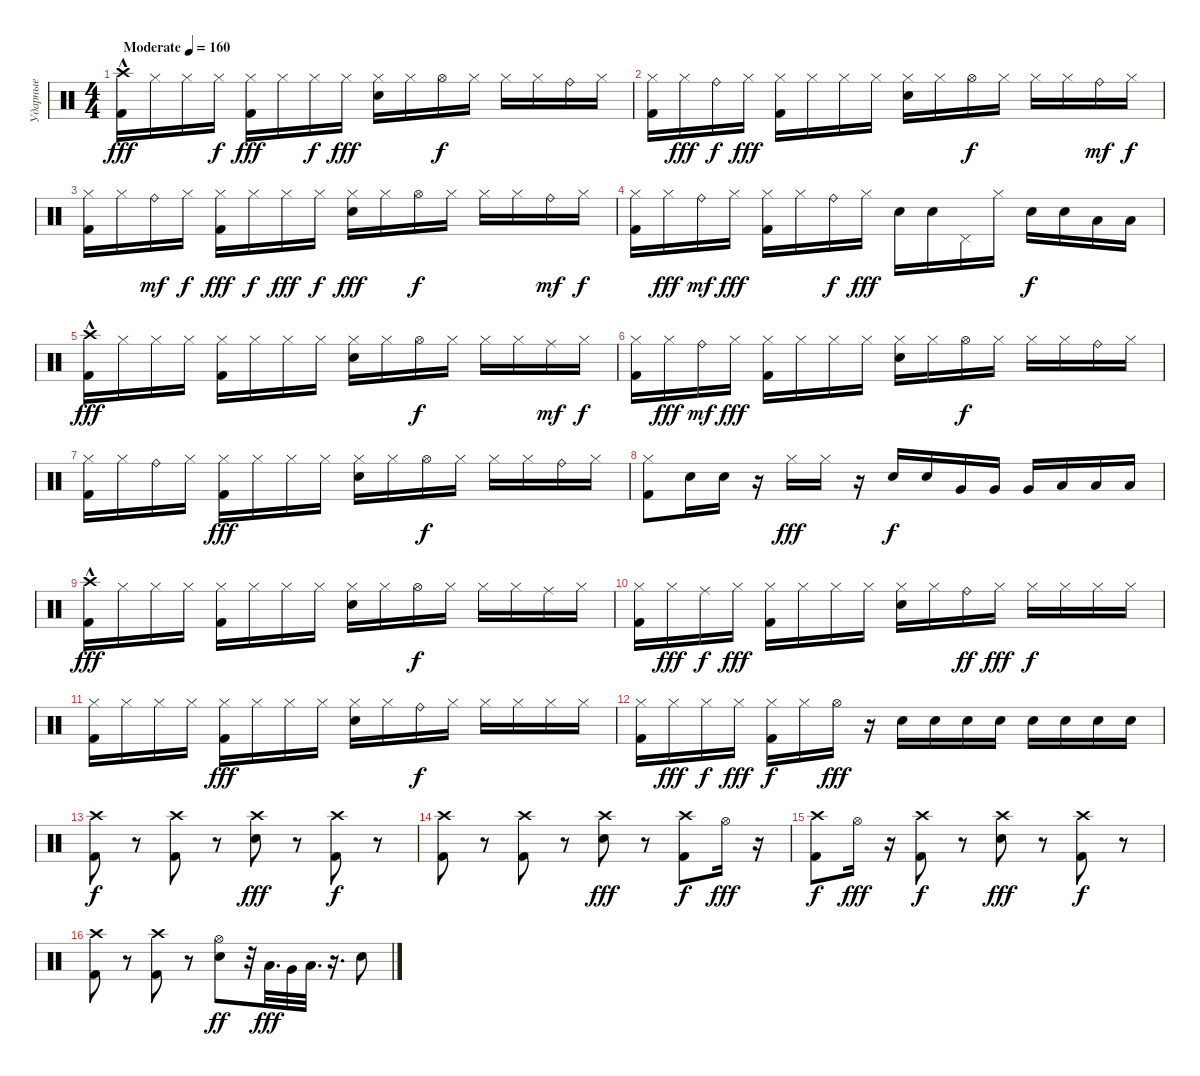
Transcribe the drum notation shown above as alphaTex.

\track ("Ударные" "Ударные") {instrument percussion}
\staff {score}
\articulation defaults
\ts (4 4)
\tempo (160 "Moderate")
\clef neutral
\ks c
("Crash high (hit)"{hac} "Kick (hit) 2").16{dy fff} "Hi-Hat (closed)".16 "Hi-Hat (closed)".16 "Hi-Hat (closed)".16{dy f} ("Hi-Hat (closed)" "Kick (hit) 2").16{dy fff} "Hi-Hat (closed)".16 "Hi-Hat (closed)".16{dy f} "Hi-Hat (closed)".16{dy fff} ("Hi-Hat (closed)" "Electric Snare (hit)").16 "Hi-Hat (closed)".16 "Hi-Hat (open)".16{dy f} "Hi-Hat (closed)".16 "Hi-Hat (closed)".16 "Hi-Hat (closed)".16 "Ride (bell)".16 "Hi-Hat (closed)".16 |
("Hi-Hat (closed)" "Kick (hit) 2").16 "Hi-Hat (closed)".16{dy fff} "Ride (bell)".16{dy f} "Hi-Hat (closed)".16{dy fff} ("Hi-Hat (closed)" "Kick (hit) 2").16 "Hi-Hat (closed)".16 "Hi-Hat (closed)".16 "Hi-Hat (closed)".16 ("Hi-Hat (closed)" "Electric Snare (hit)").16 "Hi-Hat (closed)".16 "Hi-Hat (open)".16{dy f} "Hi-Hat (closed)".16 "Hi-Hat (closed)".16 "Hi-Hat (closed)".16 "Ride (bell)".16{dy mf} "Hi-Hat (closed)".16{dy f} |
("Hi-Hat (closed)" "Kick (hit) 2").16 "Hi-Hat (closed)".16 "Ride (bell)".16{dy mf} "Hi-Hat (closed)".16{dy f} ("Hi-Hat (closed)" "Kick (hit) 2").16{dy fff} "Hi-Hat (closed)".16{dy f} "Hi-Hat (closed)".16{dy fff} "Hi-Hat (closed)".16{dy f} ("Hi-Hat (closed)" "Electric Snare (hit)").16{dy fff} "Hi-Hat (closed)".16 "Hi-Hat (open)".16{dy f} "Hi-Hat (closed)".16 "Hi-Hat (closed)".16 "Hi-Hat (closed)".16 "Ride (bell)".16{dy mf} "Hi-Hat (closed)".16{dy f} |
("Hi-Hat (closed)" "Kick (hit) 2").16 "Hi-Hat (closed)".16{dy fff} "Ride (bell)".16{dy mf} "Hi-Hat (closed)".16{dy fff} ("Hi-Hat (closed)" "Kick (hit) 2").16 "Hi-Hat (closed)".16 "Ride (bell)".16{dy f} "Hi-Hat (closed)".16{dy fff} "Electric Snare (hit)".16 "Electric Snare (hit)".16 "Pedal Hi-Hat (hit)".16 "Hi-Hat (closed)".16 "Electric Snare (hit)".16{dy f} "Electric Snare (hit)".16 "Low Tom (hit)".16 "Low Tom (hit)".16 |
("Crash high (hit)"{hac} "Kick (hit) 2").16{dy fff} "Hi-Hat (closed)".16 "Hi-Hat (closed)".16 "Hi-Hat (closed)".16 ("Hi-Hat (closed)" "Kick (hit) 2").16 "Hi-Hat (closed)".16 "Hi-Hat (closed)".16 "Hi-Hat (closed)".16 ("Hi-Hat (closed)" "Electric Snare (hit)").16 "Hi-Hat (closed)".16 "Hi-Hat (open)".16{dy f} "Hi-Hat (closed)".16 "Hi-Hat (closed)".16 "Hi-Hat (closed)".16 "Ride (middle)".16{dy mf} "Hi-Hat (closed)".16{dy f} |
("Hi-Hat (closed)" "Kick (hit) 2").16 "Hi-Hat (closed)".16{dy fff} "Ride (bell)".16{dy mf} "Hi-Hat (closed)".16{dy fff} ("Hi-Hat (closed)" "Kick (hit) 2").16 "Hi-Hat (closed)".16 "Hi-Hat (closed)".16 "Hi-Hat (closed)".16 ("Hi-Hat (closed)" "Electric Snare (hit)").16 "Hi-Hat (closed)".16 "Hi-Hat (open)".16{dy f} "Hi-Hat (closed)".16 "Hi-Hat (closed)".16 "Hi-Hat (closed)".16 "Ride (bell)".16 "Hi-Hat (closed)".16 |
("Hi-Hat (closed)" "Kick (hit) 2").16 "Hi-Hat (closed)".16 "Ride (bell)".16 "Hi-Hat (closed)".16 ("Hi-Hat (closed)" "Kick (hit) 2").16{dy fff} "Hi-Hat (closed)".16 "Hi-Hat (closed)".16 "Hi-Hat (closed)".16 ("Hi-Hat (closed)" "Electric Snare (hit)").16 "Hi-Hat (closed)".16 "Hi-Hat (open)".16{dy f} "Hi-Hat (closed)".16 "Hi-Hat (closed)".16 "Hi-Hat (closed)".16 "Ride (bell)".16 "Hi-Hat (closed)".16 |
("Hi-Hat (closed)" "Kick (hit) 2").8 "Electric Snare (hit)".16 "Electric Snare (hit)".16 r.16 "Hi-Hat (closed)".16{dy fff} "Hi-Hat (closed)".16 r.16 "Electric Snare (hit)".16{dy f} "Electric Snare (hit)".16 "Very Low Tom (hit)".16 "Very Low Tom (hit)".16 "Very Low Tom (hit)".16 "Low Tom (hit)".16 "Low Tom (hit)".16 "Low Tom (hit)".16 |
("Crash high (hit)"{hac} "Kick (hit) 2").16{dy fff} "Hi-Hat (closed)".16 "Hi-Hat (closed)".16 "Hi-Hat (closed)".16 ("Hi-Hat (closed)" "Kick (hit) 2").16 "Hi-Hat (closed)".16 "Hi-Hat (closed)".16 "Hi-Hat (closed)".16 ("Hi-Hat (closed)" "Electric Snare (hit)").16 "Hi-Hat (closed)".16 "Hi-Hat (open)".16{dy f} "Hi-Hat (closed)".16 "Hi-Hat (closed)".16 "Hi-Hat (closed)".16 "Ride (middle)".16 "Hi-Hat (closed)".16 |
("Hi-Hat (closed)" "Kick (hit) 2").16 "Hi-Hat (closed)".16{dy fff} "Ride (middle)".16{dy f} "Hi-Hat (closed)".16{dy fff} ("Hi-Hat (closed)" "Kick (hit) 2").16 "Hi-Hat (closed)".16 "Hi-Hat (closed)".16 "Hi-Hat (closed)".16 ("Hi-Hat (closed)" "Electric Snare (hit)").16 "Hi-Hat (closed)".16 "Ride (bell)".16{dy ff} "Hi-Hat (closed)".16{dy fff} "Hi-Hat (closed)".16{dy f} "Hi-Hat (closed)".16 "Hi-Hat (closed)".16 "Hi-Hat (closed)".16 |
("Hi-Hat (closed)" "Kick (hit) 2").16 "Hi-Hat (closed)".16 "Hi-Hat (closed)".16 "Hi-Hat (closed)".16 ("Hi-Hat (closed)" "Kick (hit) 2").16{dy fff} "Hi-Hat (closed)".16 "Hi-Hat (closed)".16 "Hi-Hat (closed)".16 ("Hi-Hat (closed)" "Electric Snare (hit)").16 "Hi-Hat (closed)".16 "Ride (bell)".16{dy f} "Hi-Hat (closed)".16 "Hi-Hat (closed)".16 "Hi-Hat (closed)".16 "Hi-Hat (closed)".16 "Hi-Hat (closed)".16 |
("Hi-Hat (closed)" "Kick (hit) 2").16 "Hi-Hat (closed)".16{dy fff} "Hi-Hat (closed)".16{dy f} "Hi-Hat (closed)".16{dy fff} ("Hi-Hat (closed)" "Kick (hit) 2").16{dy f} "Hi-Hat (closed)".16 "Hi-Hat (open)".16{dy fff} r.16 "Electric Snare (hit)".16 "Electric Snare (hit)".16 "Electric Snare (hit)".16 "Electric Snare (hit)".16 "Electric Snare (hit)".16 "Electric Snare (hit)".16 "Electric Snare (hit)".16 "Electric Snare (hit)".16 |
("Crash high (hit)" "Kick (hit) 2").8{dy f} r.8 ("Crash high (hit)" "Kick (hit) 2").8 r.8 ("Crash high (hit)" "Electric Snare (hit)").8{dy fff} r.8 ("Crash high (hit)" "Kick (hit) 2").8{dy f} r.8 |
("Crash high (hit)" "Kick (hit) 2").8 r.8 ("Crash high (hit)" "Kick (hit) 2").8 r.8 ("Crash high (hit)" "Electric Snare (hit)").8{dy fff} r.8 ("Crash high (hit)" "Kick (hit) 2").8{dy f} "Hi-Hat (open)".16{dy fff} r.16 |
("Crash high (hit)" "Kick (hit) 2").8{dy f} "Hi-Hat (open)".16{dy fff} r.16 ("Crash high (hit)" "Kick (hit) 2").8{dy f} r.8 ("Crash high (hit)" "Electric Snare (hit)").8{dy fff} r.8 ("Crash high (hit)" "Kick (hit) 2").8{dy f} r.8 |
("Crash high (hit)" "Kick (hit) 2").8 r.8 ("Crash high (hit)" "Kick (hit) 2").8 r.8 ("Hi-Hat (open)" "Electric Snare (hit)").8{dy ff} r.32 "Low Tom (hit)".32{d dy fff} "Very Low Tom (hit)".32 "Low Floor Tom (hit)".32{d} r.16{d} "Electric Snare (hit)".8
